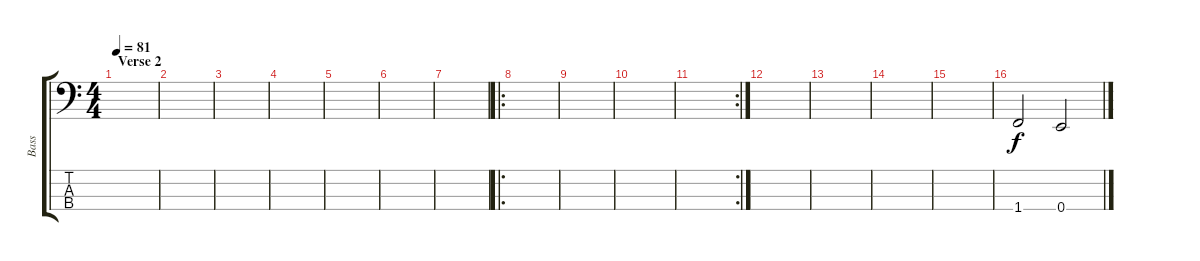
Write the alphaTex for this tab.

\track ("Bass" "Bass") {instrument electricbassfinger}
\staff {score tabs}
\tuning (G2 D2 A1 E1) {hide}
\ts (4 4)
\section ("" "Verse 2")
\tempo 81
\clef f4
\ks c
|
|
|
|
|
|
|
\ro
|
|
|
\rc 2
|
|
|
|
|
1.4.2 0.4.2
